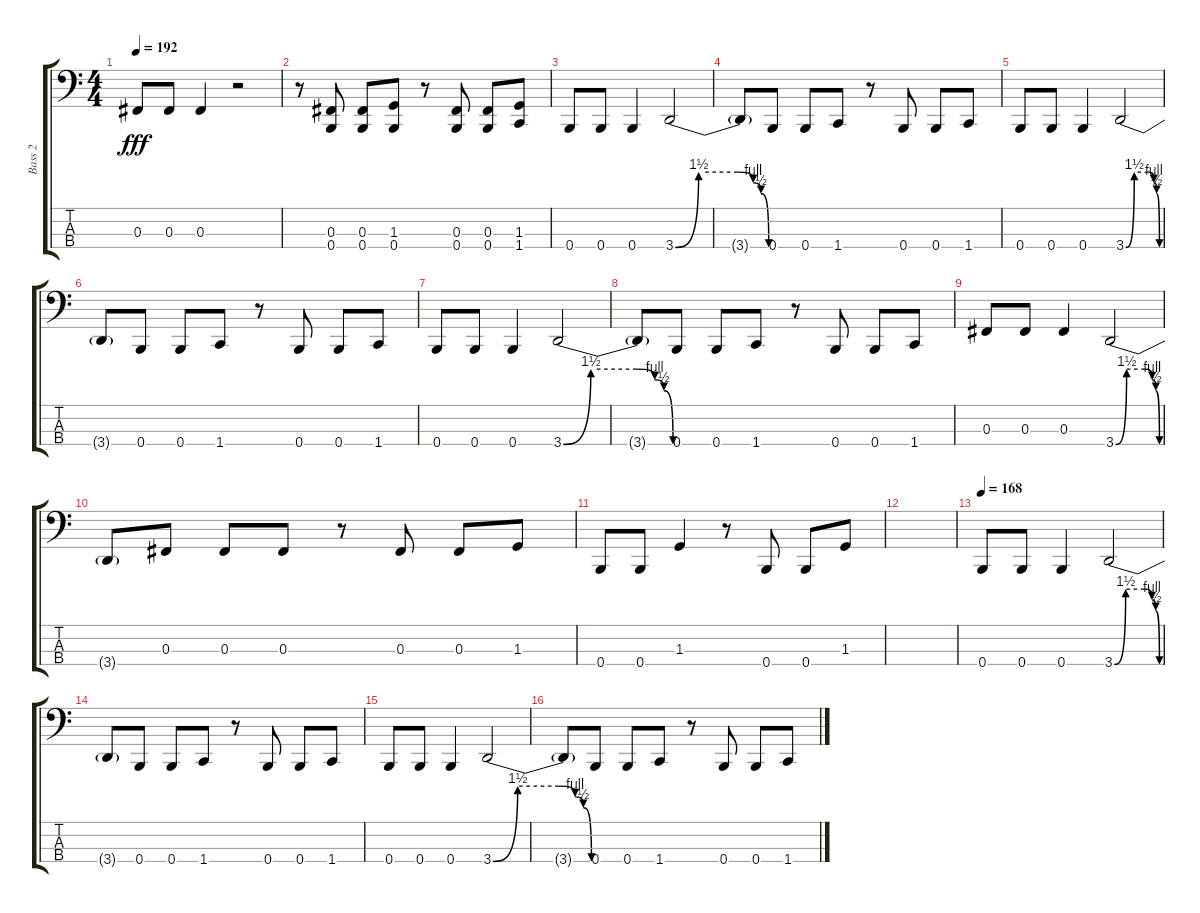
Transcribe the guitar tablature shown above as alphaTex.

\track ("Bass 2" "Bass 2") {instrument electricbasspick}
\staff {score tabs}
\tuning (E2 B1 Gb1 B0) {hide}
\ts (4 4)
\tempo 192
\clef f4
\ks c
0.3.8{dy fff} 0.3.8 0.3.4 r.2 |
r.8 (0.3 0.4).8 (0.3 0.4).8 (1.3 0.4).8 r.8 (0.3 0.4).8 (0.3 0.4).8 (1.3 1.4).8 |
0.4.8 0.4.8 0.4.4 3.4{be (custom 0 0 15 6 40 6 50 4 55 2 60 0)}.2 |
3.4{t}.8 0.4.8 0.4.8 1.4.8 r.8 0.4.8 0.4.8 1.4.8 |
0.4.8 0.4.8 0.4.4 3.4{be (custom 0 0 15 6 40 6 50 4 55 2 60 0)}.2 |
3.4{t}.8 0.4.8 0.4.8 1.4.8 r.8 0.4.8 0.4.8 1.4.8 |
0.4.8 0.4.8 0.4.4 3.4{be (custom 0 0 15 6 40 6 50 4 55 2 60 0)}.2 |
3.4{t}.8 0.4.8 0.4.8 1.4.8 r.8 0.4.8 0.4.8 1.4.8 |
0.3.8 0.3.8 0.3.4 3.4{be (custom 0 0 15 6 40 6 50 4 55 2 60 0)}.2 |
3.4{t}.8 0.3.8 0.3.8 0.3.8 r.8 0.3.8 0.3.8 1.3.8 |
0.4.8 0.4.8 1.3.4 r.8 0.4.8 0.4.8 1.3.8 |
|
\tempo 168
0.4.8 0.4.8 0.4.4 3.4{be (custom 0 0 15 6 40 6 50 4 55 2 60 0)}.2 |
3.4{t}.8 0.4.8 0.4.8 1.4.8 r.8 0.4.8 0.4.8 1.4.8 |
0.4.8 0.4.8 0.4.4 3.4{be (custom 0 0 15 6 40 6 50 4 55 2 60 0)}.2 |
3.4{t}.8 0.4.8 0.4.8 1.4.8 r.8 0.4.8 0.4.8 1.4.8
